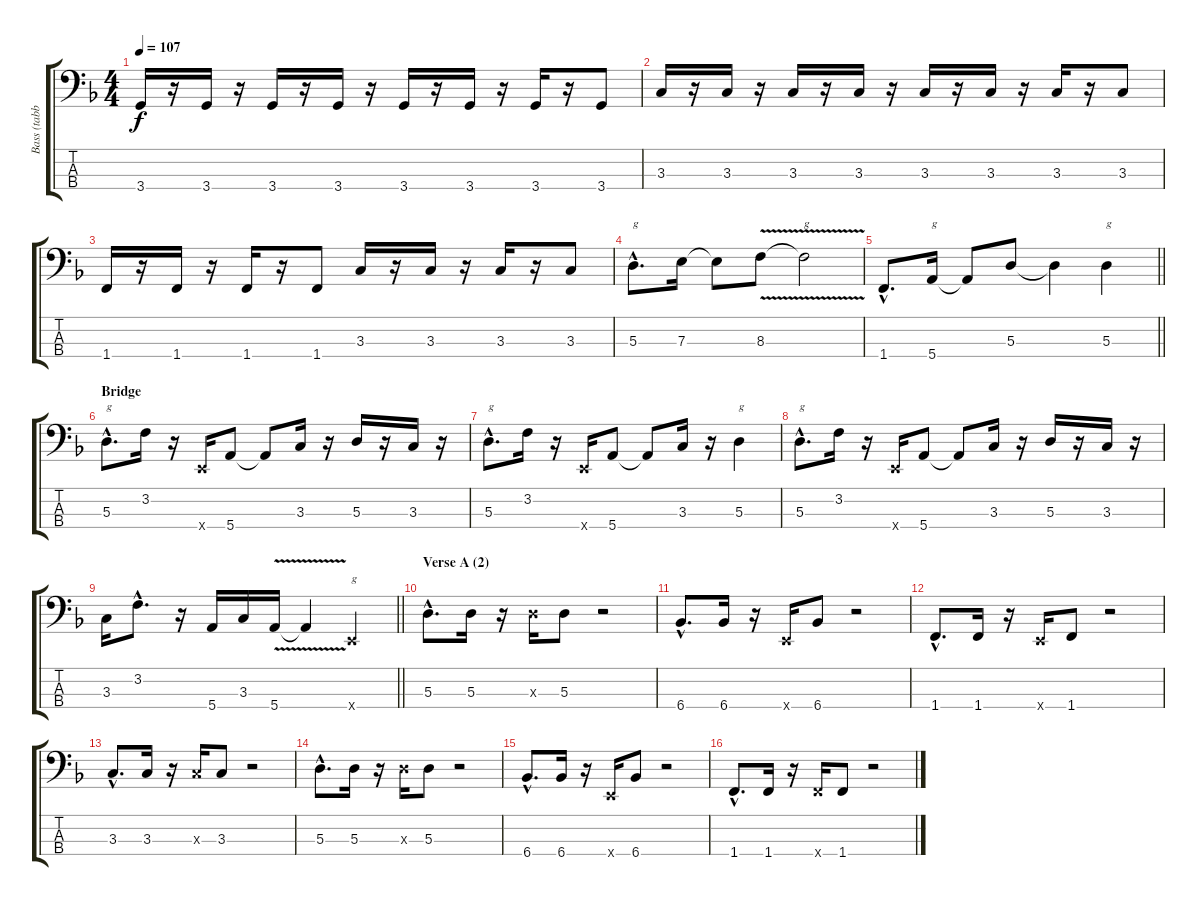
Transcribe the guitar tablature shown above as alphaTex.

\track ("Bass (tabbed)" "Bass (tabb") {instrument distortionguitar}
\staff {score tabs}
\tuning (G2 D2 A1 E1) {hide}
\ts (4 4)
\tempo 107
\clef f4
\ks dminor
3.4.16{dy f} r.16 3.4.16 r.16 3.4.16 r.16 3.4.16 r.16 3.4.16 r.16 3.4.16 r.16 3.4.16 r.16 3.4.8 |
3.3.16 r.16 3.3.16 r.16 3.3.16 r.16 3.3.16 r.16 3.3.16 r.16 3.3.16 r.16 3.3.16 r.16 3.3.8 |
1.4.16 r.16 1.4.16 r.16 1.4.16 r.16 1.4.8 3.3.16 r.16 3.3.16 r.16 3.3.16 r.16 3.3.8 |
5.3{hac}.8{d txt "g"} 7.3.16 7.3{t}.8 8.3{v}.8 8.3{t}.2{txt "g"} |
\barLineRight lightlight
1.4{hac}.8{d} 5.4.16{txt "g"} 5.4{t}.8 5.3.8 5.3{t}.4 5.3.4{txt "g"} |
\section ("" "Bridge")
5.3{hac}.8{d txt "g"} 3.2.16 r.16 0.4{x}.16 5.4.8 5.4{t}.8 3.3.16 r.16 5.3.16 r.16 3.3.16 r.16 |
5.3{hac}.8{d txt "g"} 3.2.16 r.16 0.4{x}.16 5.4.8 5.4{t}.8 3.3.16 r.16 5.3.4{txt "g"} |
5.3{hac}.8{d txt "g"} 3.2.16 r.16 0.4{x}.16 5.4.8 5.4{t}.8 3.3.16 r.16 5.3.16 r.16 3.3.16 r.16 |
\barLineRight lightlight
3.3.16 3.2{hac}.8{d} r.16 5.4.16 3.3.16 5.4{v}.16 5.4{t}.4 0.4{x}.4{txt "g"} |
\section ("" "Verse A (2)")
5.3{hac}.8{d} 5.3.16 r.16 5.3{x}.16 5.3.8 r.2 |
6.4{hac}.8{d} 6.4.16 r.16 0.4{x}.16 6.4.8 r.2 |
1.4{hac}.8{d} 1.4.16 r.16 0.4{x}.16 1.4.8 r.2 |
3.3{hac}.8{d} 3.3.16 r.16 3.3{x}.16 3.3.8 r.2 |
5.3{hac}.8{d} 5.3.16 r.16 5.3{x}.16 5.3.8 r.2 |
6.4{hac}.8{d} 6.4.16 r.16 0.4{x}.16 6.4.8 r.2 |
1.4{hac}.8{d} 1.4.16 r.16 1.4{x}.16 1.4.8 r.2
